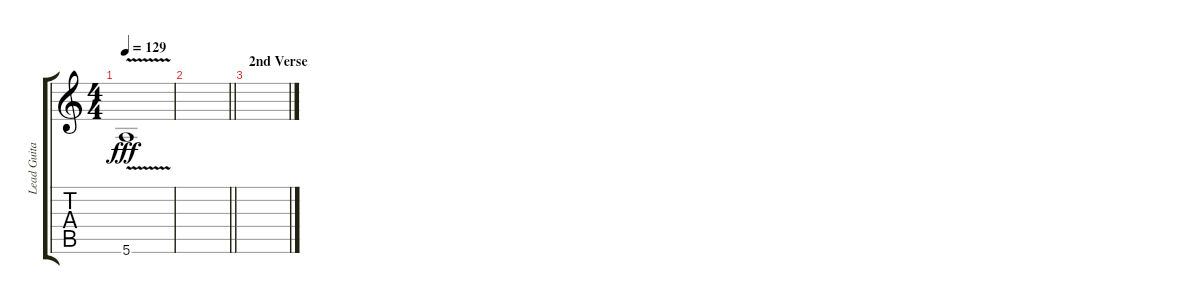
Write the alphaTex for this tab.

\track ("Lead Guitar R" "Lead Guita") {instrument distortionguitar}
\staff {score tabs}
\tuning (E4 B3 G3 D3 A2 E2) {hide}
\ts (4 4)
\tempo 129
\clef g2
\ks c
5.6{v}.1{dy fff} |
\barLineRight lightlight
|
\section ("" "2nd Verse")
